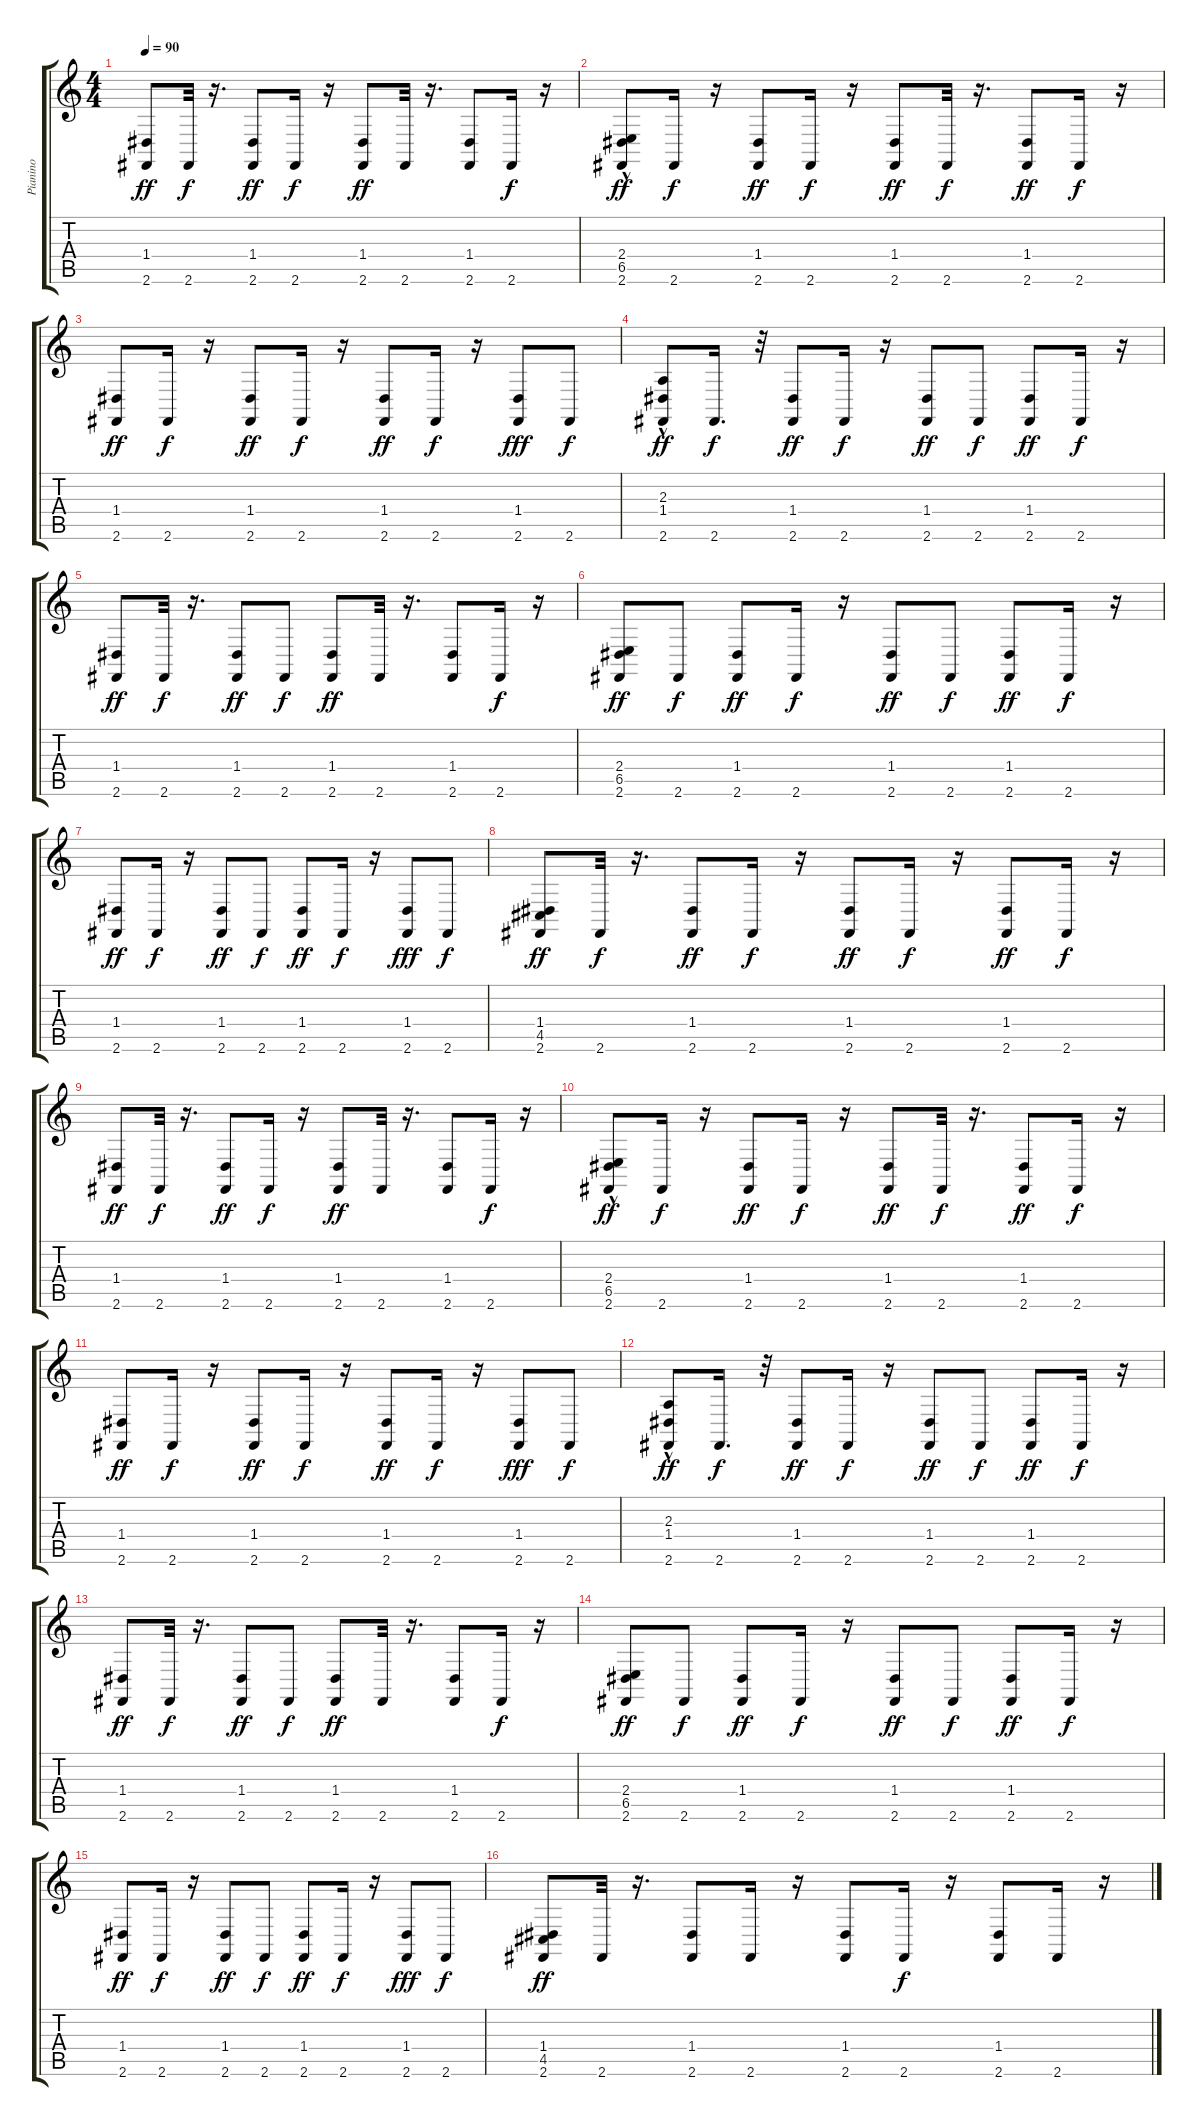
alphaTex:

\track ("Pianino" "Pianino") {instrument acousticgrandpiano}
\staff {score tabs}
\tuning (E4 B3 G3 D3 A2 E2) {hide}
\ts (4 4)
\tempo 90
\clef g2
\ks c
(1.4 2.6).8{dy ff} 2.6.32{dy f} r.16{d} (1.4 2.6).8{dy ff} 2.6.16{dy f} r.16 (1.4 2.6).8{dy ff} 2.6.32 r.16{d} (1.4 2.6).8 2.6.16{dy f} r.16 |
(2.4{hac} 6.5 2.6).8{dy ff} 2.6.16{dy f} r.16 (1.4 2.6).8{dy ff} 2.6.16{dy f} r.16 (1.4 2.6).8{dy ff} 2.6.32{dy f} r.16{d} (1.4 2.6).8{dy ff} 2.6.16{dy f} r.16 |
(1.4 2.6).8{dy ff} 2.6.16{dy f} r.16 (1.4 2.6).8{dy ff} 2.6.16{dy f} r.16 (1.4 2.6).8{dy ff} 2.6.16{dy f} r.16 (1.4 2.6).8{dy fff} 2.6.8{dy f} |
(2.3{hac} 1.4 2.6).8{dy ff} 2.6.16{d dy f} r.32 (1.4 2.6).8{dy ff} 2.6.16{dy f} r.16 (1.4 2.6).8{dy ff} 2.6.8{dy f} (1.4 2.6).8{dy ff} 2.6.16{dy f} r.16 |
(1.4 2.6).8{dy ff} 2.6.32{dy f} r.16{d} (1.4 2.6).8{dy ff} 2.6.8{dy f} (1.4 2.6).8{dy ff} 2.6.32 r.16{d} (1.4 2.6).8 2.6.16{dy f} r.16 |
(2.4 6.5 2.6).8{dy ff} 2.6.8{dy f} (1.4 2.6).8{dy ff} 2.6.16{dy f} r.16 (1.4 2.6).8{dy ff} 2.6.8{dy f} (1.4 2.6).8{dy ff} 2.6.16{dy f} r.16 |
(1.4 2.6).8{dy ff} 2.6.16{dy f} r.16 (1.4 2.6).8{dy ff} 2.6.8{dy f} (1.4 2.6).8{dy ff} 2.6.16{dy f} r.16 (1.4 2.6).8{dy fff} 2.6.8{dy f} |
(1.4 4.5 2.6).8{dy ff} 2.6.32{dy f} r.16{d} (1.4 2.6).8{dy ff} 2.6.16{dy f} r.16 (1.4 2.6).8{dy ff} 2.6.16{dy f} r.16 (1.4 2.6).8{dy ff} 2.6.16{dy f} r.16 |
(1.4 2.6).8{dy ff} 2.6.32{dy f} r.16{d} (1.4 2.6).8{dy ff} 2.6.16{dy f} r.16 (1.4 2.6).8{dy ff} 2.6.32 r.16{d} (1.4 2.6).8 2.6.16{dy f} r.16 |
(2.4{hac} 6.5 2.6).8{dy ff} 2.6.16{dy f} r.16 (1.4 2.6).8{dy ff} 2.6.16{dy f} r.16 (1.4 2.6).8{dy ff} 2.6.32{dy f} r.16{d} (1.4 2.6).8{dy ff} 2.6.16{dy f} r.16 |
(1.4 2.6).8{dy ff} 2.6.16{dy f} r.16 (1.4 2.6).8{dy ff} 2.6.16{dy f} r.16 (1.4 2.6).8{dy ff} 2.6.16{dy f} r.16 (1.4 2.6).8{dy fff} 2.6.8{dy f} |
(2.3{hac} 1.4 2.6).8{dy ff} 2.6.16{d dy f} r.32 (1.4 2.6).8{dy ff} 2.6.16{dy f} r.16 (1.4 2.6).8{dy ff} 2.6.8{dy f} (1.4 2.6).8{dy ff} 2.6.16{dy f} r.16 |
(1.4 2.6).8{dy ff} 2.6.32{dy f} r.16{d} (1.4 2.6).8{dy ff} 2.6.8{dy f} (1.4 2.6).8{dy ff} 2.6.32 r.16{d} (1.4 2.6).8 2.6.16{dy f} r.16 |
(2.4 6.5 2.6).8{dy ff} 2.6.8{dy f} (1.4 2.6).8{dy ff} 2.6.16{dy f} r.16 (1.4 2.6).8{dy ff} 2.6.8{dy f} (1.4 2.6).8{dy ff} 2.6.16{dy f} r.16 |
(1.4 2.6).8{dy ff} 2.6.16{dy f} r.16 (1.4 2.6).8{dy ff} 2.6.8{dy f} (1.4 2.6).8{dy ff} 2.6.16{dy f} r.16 (1.4 2.6).8{dy fff} 2.6.8{dy f} |
(1.4 4.5 2.6).8{dy ff} 2.6.32 r.16{d} (1.4 2.6).8 2.6.16 r.16 (1.4 2.6).8 2.6.16{dy f} r.16 (1.4 2.6).8 2.6.16 r.16
